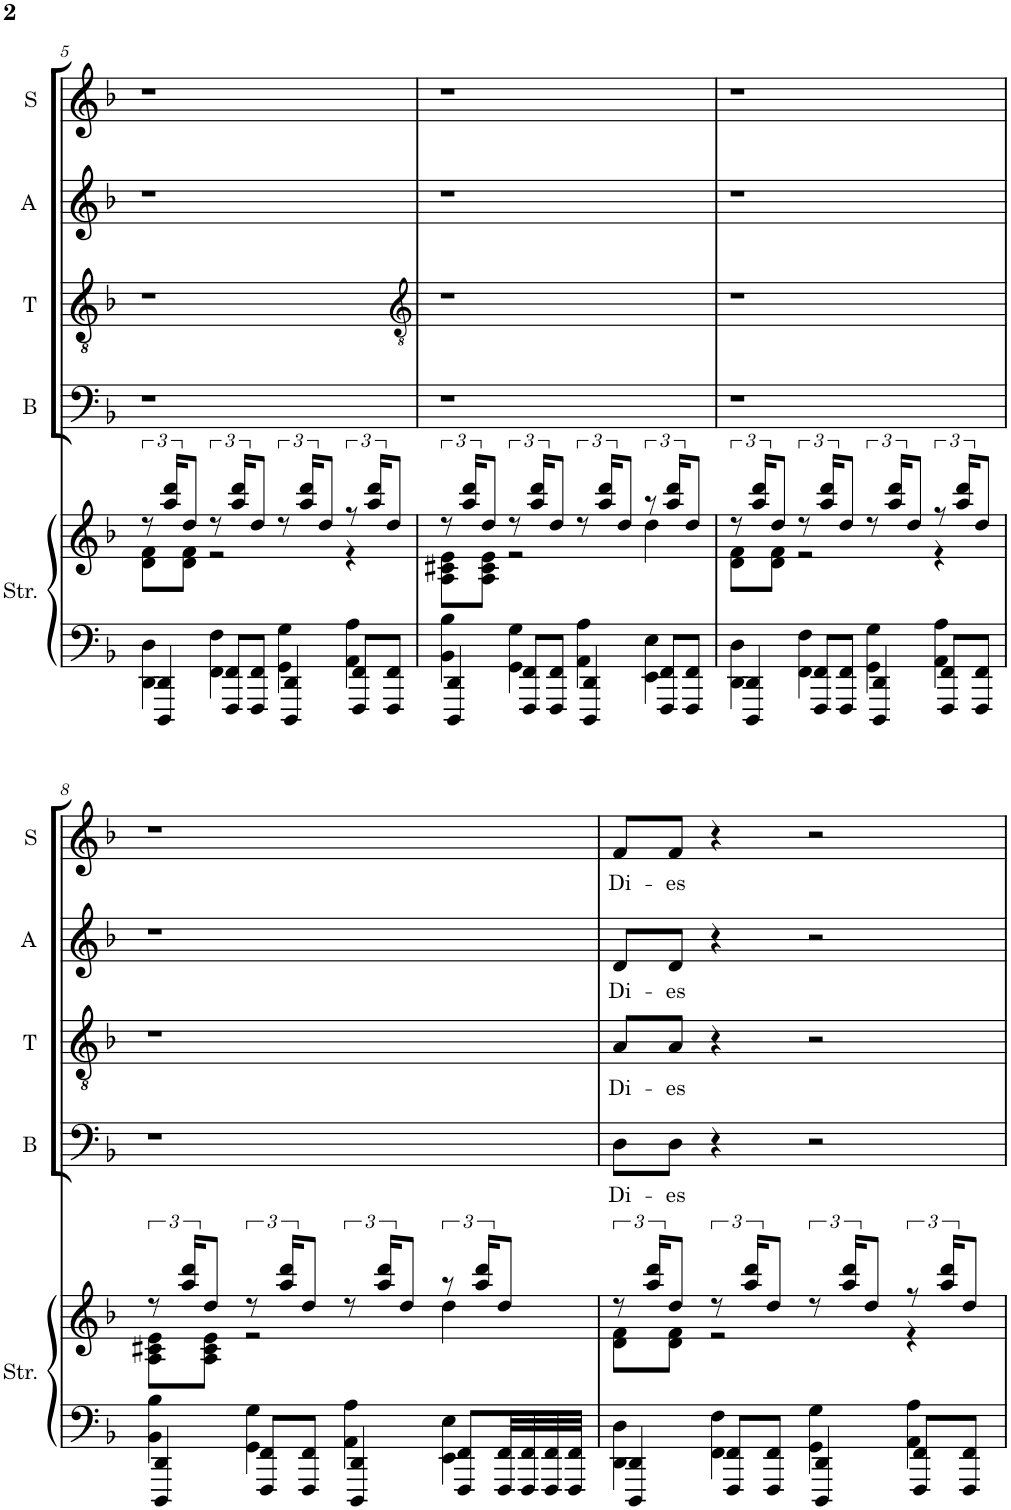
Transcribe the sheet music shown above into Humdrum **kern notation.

**kern	**kern	**kern	**text	**kern	**text	**kern	**text	**kern	**text
*part5	*part5	*part4	*part4	*part3	*part3	*part2	*part2	*part1	*part1
*staff6	*staff5	*staff4	*staff4	*staff3	*staff3	*staff2	*staff2	*staff1	*staff1
*I"Strings	*	*I"Bass	*	*I"Tenor	*	*I"Alto	*	*I"Soprano	*
*I'Str.	*	*I'B	*	*I'T	*	*I'A	*	*I'S	*
!!LO:PB:g=z
*clefF4	*clefG2	*clefF4	*	*clefGv2	*	*clefG2	*	*clefG2	*
*k[b-]	*k[b-]	*k[b-]	*	*k[b-]	*	*k[b-]	*	*k[b-]	*
*F:	*F:	*F:	*	*F:	*	*F:	*	*F:	*
*M4/4	*M4/4	*M4/4	*	*M4/4	*	*M4/4	*	*M4/4	*
=5	=5	=5	=5	=5	=5	=5	=5	=5	=5
*^	*^	*	*	*	*	*	*	*	*
4DDD/ 4DD/	4DD\ 4D\	12r	8d\ 8f\L	1r	.	1r	.	1r	.	1r	.
.	.	24aa/ 24ddd/KL	.	.	.	.	.	.	.	.	.
.	.	8dd/J	8d\ 8f\J	.	.	.	.	.	.	.	.
8FFF/ 8FF/L	4FF\ 4F\	12r	2r	.	.	.	.	.	.	.	.
.	.	24aa/ 24ddd/KL	.	.	.	.	.	.	.	.	.
8FFF/ 8FF/J	.	8dd/J	.	.	.	.	.	.	.	.	.
4DDD/ 4DD/	4GG\ 4G\	12r	.	.	.	.	.	.	.	.	.
.	.	24aa/ 24ddd/KL	.	.	.	.	.	.	.	.	.
.	.	8dd/J	.	.	.	.	.	.	.	.	.
8FFF/ 8FF/L	4AA\ 4A\	12r	4r	.	.	.	.	.	.	.	.
.	.	24aa/ 24ddd/KL	.	.	.	.	.	.	.	.	.
8FFF/ 8FF/J	.	8dd/J	.	.	.	.	.	.	.	.	.
=6	=6	=6	=6	=6	=6	=6	=6	=6	=6	=6	=6
*	*	*	*	*	*	*clefGv2	*	*	*	*	*
4DDD/ 4DD/	4BB-\ 4B-\	12r	8A\ 8c#X\ 8e\L	1r	.	1r	.	1r	.	1r	.
.	.	24aa/ 24ddd/KL	.	.	.	.	.	.	.	.	.
.	.	8dd/J	8A\ 8c#\ 8e\J	.	.	.	.	.	.	.	.
8FFF/ 8FF/L	4GG\ 4G\	12r	2r	.	.	.	.	.	.	.	.
.	.	24aa/ 24ddd/KL	.	.	.	.	.	.	.	.	.
8FFF/ 8FF/J	.	8dd/J	.	.	.	.	.	.	.	.	.
4DDD/ 4DD/	4AA\ 4A\	12r	.	.	.	.	.	.	.	.	.
.	.	24aa/ 24ddd/KL	.	.	.	.	.	.	.	.	.
.	.	8dd/J	.	.	.	.	.	.	.	.	.
8FFF/ 8FF/L	4EE\ 4E\	12r	4dd\	.	.	.	.	.	.	.	.
.	.	24aa/ 24ddd/KL	.	.	.	.	.	.	.	.	.
8FFF/ 8FF/J	.	8dd/J	.	.	.	.	.	.	.	.	.
=7	=7	=7	=7	=7	=7	=7	=7	=7	=7	=7	=7
4DDD/ 4DD/	4DD\ 4D\	12r	8d\ 8f\L	1r	.	1r	.	1r	.	1r	.
.	.	24aa/ 24ddd/KL	.	.	.	.	.	.	.	.	.
.	.	8dd/J	8d\ 8f\J	.	.	.	.	.	.	.	.
8FFF/ 8FF/L	4FF\ 4F\	12r	2r	.	.	.	.	.	.	.	.
.	.	24aa/ 24ddd/KL	.	.	.	.	.	.	.	.	.
8FFF/ 8FF/J	.	8dd/J	.	.	.	.	.	.	.	.	.
4DDD/ 4DD/	4GG\ 4G\	12r	.	.	.	.	.	.	.	.	.
.	.	24aa/ 24ddd/KL	.	.	.	.	.	.	.	.	.
.	.	8dd/J	.	.	.	.	.	.	.	.	.
8FFF/ 8FF/L	4AA\ 4A\	12r	4r	.	.	.	.	.	.	.	.
.	.	24aa/ 24ddd/KL	.	.	.	.	.	.	.	.	.
8FFF/ 8FF/J	.	8dd/J	.	.	.	.	.	.	.	.	.
!!LO:LB:g=z
=8	=8	=8	=8	=8	=8	=8	=8	=8	=8	=8	=8
4DDD/ 4DD/	4BB-\ 4B-\	12r	8A\ 8c#X\ 8e\L	1r	.	1r	.	1r	.	1r	.
.	.	24aa/ 24ddd/KL	.	.	.	.	.	.	.	.	.
.	.	8dd/J	8A\ 8c#\ 8e\J	.	.	.	.	.	.	.	.
8FFF/ 8FF/L	4GG\ 4G\	12r	2r	.	.	.	.	.	.	.	.
.	.	24aa/ 24ddd/KL	.	.	.	.	.	.	.	.	.
8FFF/ 8FF/J	.	8dd/J	.	.	.	.	.	.	.	.	.
4DDD/ 4DD/	4AA\ 4A\	12r	.	.	.	.	.	.	.	.	.
.	.	24aa/ 24ddd/KL	.	.	.	.	.	.	.	.	.
.	.	8dd/J	.	.	.	.	.	.	.	.	.
8FFF/ 8FF/L	4EE\ 4E\	12r	4dd\	.	.	.	.	.	.	.	.
.	.	24aa/ 24ddd/KL	.	.	.	.	.	.	.	.	.
32FFF/ 32FF/LL	.	8dd/J	.	.	.	.	.	.	.	.	.
32FFF/ 32FF/	.	.	.	.	.	.	.	.	.	.	.
32FFF/ 32FF/	.	.	.	.	.	.	.	.	.	.	.
32FFF/ 32FF/JJJ	.	.	.	.	.	.	.	.	.	.	.
=9	=9	=9	=9	=9	=9	=9	=9	=9	=9	=9	=9
!	!	!	!	!	!LO:LY:b	!	!LO:LY:b	!	!LO:LY:b	!	!LO:LY:b
4DDD/ 4DD/	4DD\ 4D\	12r	8d\ 8f\L	8D\L	Di-	8A/L	Di-	8d/L	Di-	8f/L	Di-
.	.	24aa/ 24ddd/KL	.	.	.	.	.	.	.	.	.
!	!	!	!	!	!LO:LY:b	!	!LO:LY:b	!	!LO:LY:b	!	!LO:LY:b
.	.	8dd/J	8d\ 8f\J	8D\J	-es	8A/J	-es	8d/J	-es	8f/J	-es
8FFF/ 8FF/L	4FF\ 4F\	12r	2r	4r	.	4r	.	4r	.	4r	.
.	.	24aa/ 24ddd/KL	.	.	.	.	.	.	.	.	.
8FFF/ 8FF/J	.	8dd/J	.	.	.	.	.	.	.	.	.
4DDD/ 4DD/	4GG\ 4G\	12r	.	2r	.	2r	.	2r	.	2r	.
.	.	24aa/ 24ddd/KL	.	.	.	.	.	.	.	.	.
.	.	8dd/J	.	.	.	.	.	.	.	.	.
8FFF/ 8FF/L	4AA\ 4A\	12r	4r	.	.	.	.	.	.	.	.
.	.	24aa/ 24ddd/KL	.	.	.	.	.	.	.	.	.
8FFF/ 8FF/J	.	8dd/J	.	.	.	.	.	.	.	.	.
*v	*v	*	*	*	*	*	*	*	*	*	*
*	*v	*v	*	*	*	*	*	*	*	*
=	=	=	=	=	=	=	=	=	=
*-	*-	*-	*-	*-	*-	*-	*-	*-	*-
